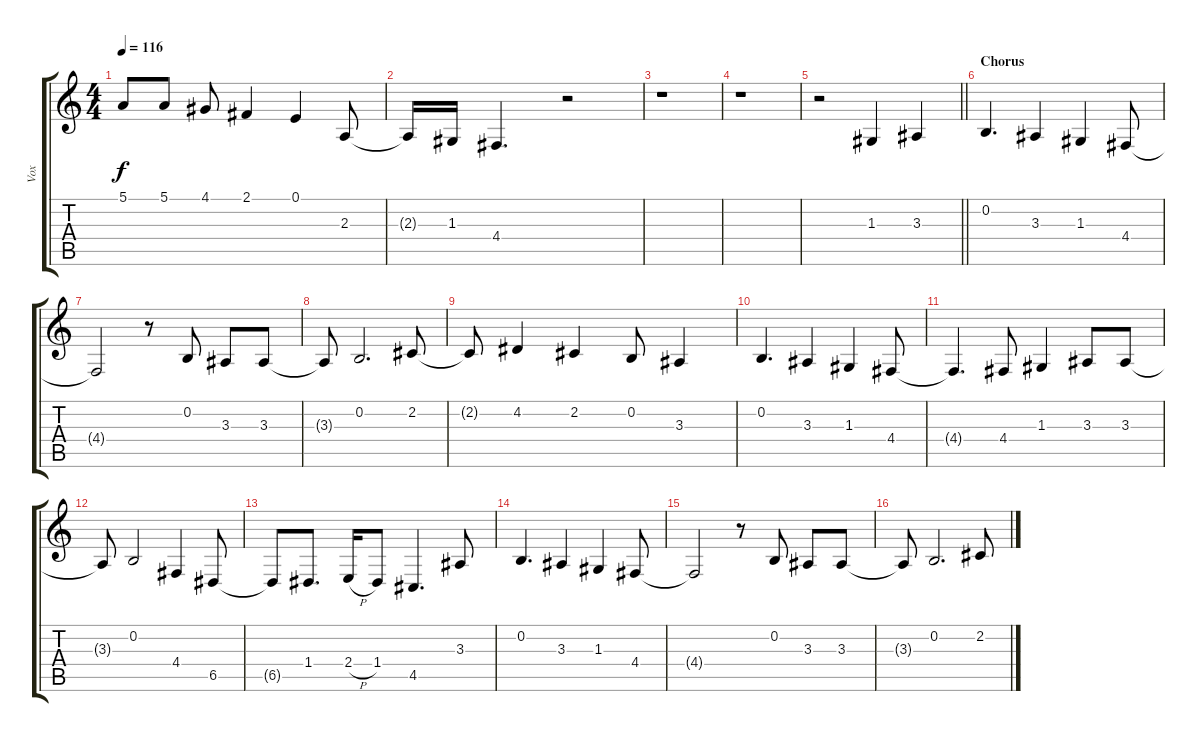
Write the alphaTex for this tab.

\track ("Vox" "Vox") {instrument clarinet}
\staff {score tabs}
\tuning (E4 B3 G3 D3 A2 E2) {hide}
\ts (4 4)
\tempo 116
\clef g2
\ks c
5.1{t}.8{dy f} 5.1.8 4.1.8 2.1.4 0.1.4 2.3.8 |
2.3{t}.16 1.3.16 4.4.4{d} r.2 |
r.1 |
r.1 |
\barLineRight lightlight
r.2 1.3.4 3.3.4 |
\section ("" "Chorus")
0.2.4{d} 3.3.4 1.3.4 4.4.8 |
4.4{t}.2 r.8 0.2.8 3.3.8 3.3.8 |
3.3{t}.8 0.2.2{d} 2.2.8 |
2.2{t}.8 4.2.4 2.2.4 0.2.8 3.3.4 |
0.2.4{d} 3.3.4 1.3.4 4.4.8 |
4.4{t}.4{d} 4.4.8 1.3.4 3.3.8 3.3.8 |
3.3{t}.8 0.2.2 4.4.4 6.5.8 |
6.5{t}.8 1.4.8{d} 2.4{h}.16 1.4.8 4.5.4{d} 3.3.8 |
0.2.4{d} 3.3.4 1.3.4 4.4.8 |
4.4{t}.2 r.8 0.2.8 3.3.8 3.3.8 |
3.3{t}.8 0.2.2{d} 2.2.8
